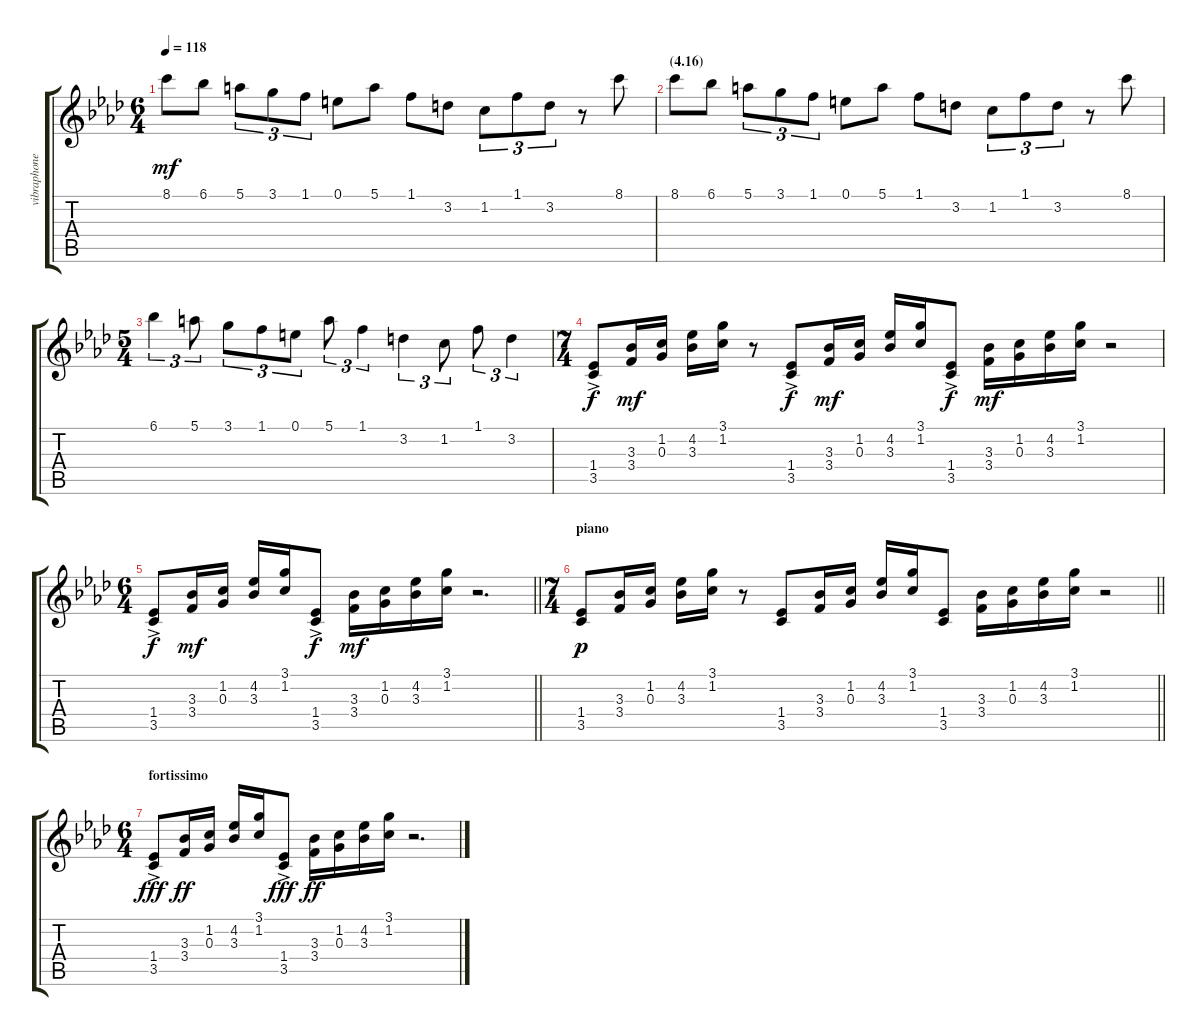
\track ("vibraphone (+12)" "vibraphone") {instrument vibraphone}
\staff {score tabs}
\tuning (E5 B4 G4 D4 A3 E3) {hide}
\ts (6 4)
\tempo 118
\clef g2
\ks ab
8.1{t}.8{dy mf} 6.1.8 5.1.8{tu (3 2)} 3.1.8{tu (3 2)} 1.1.8{tu (3 2)} 0.1.8 5.1.8 1.1.8 3.2.8 1.2.8{tu (3 2)} 1.1.8{tu (3 2)} 3.2.8{tu (3 2)} r.8 8.1.8 |
\section ("" "(4.16)")
8.1.8 6.1.8 5.1.8{tu (3 2)} 3.1.8{tu (3 2)} 1.1.8{tu (3 2)} 0.1.8 5.1.8 1.1.8 3.2.8 1.2.8{tu (3 2)} 1.1.8{tu (3 2)} 3.2.8{tu (3 2)} r.8 8.1.8 |
\ts (5 4)
6.1.4{tu (3 2)} 5.1.8{tu (3 2)} 3.1.8{tu (3 2)} 1.1.8{tu (3 2)} 0.1.8{tu (3 2)} 5.1.8{tu (3 2)} 1.1.4{tu (3 2)} 3.2.4{tu (3 2)} 1.2.8{tu (3 2)} 1.1.8{tu (3 2)} 3.2.4{tu (3 2)} |
\ts (7 4)
(1.4{ac} 3.5{ac}).8{dy f} (3.3 3.4).16{dy mf} (1.2 0.3).16 (4.2 3.3).16 (3.1 1.2).16 r.8 (1.4{ac} 3.5{ac}).8{dy f} (3.3 3.4).16{dy mf} (1.2 0.3).16 (4.2 3.3).16 (3.1 1.2).16 (1.4{ac} 3.5{ac}).8{dy f} (3.3 3.4).16{dy mf} (1.2 0.3).16 (4.2 3.3).16 (3.1 1.2).16 r.2 |
\ts (6 4)
\barLineRight lightlight
(1.4{ac} 3.5{ac}).8{dy f} (3.3 3.4).16{dy mf} (1.2 0.3).16 (4.2 3.3).16 (3.1 1.2).16 (1.4{ac} 3.5{ac}).8{dy f} (3.3 3.4).16{dy mf} (1.2 0.3).16 (4.2 3.3).16 (3.1 1.2).16 r.2{d} |
\ts (7 4)
\section ("" "piano")
\barLineRight lightlight
(1.4 3.5).8{dy p} (3.3 3.4).16 (1.2 0.3).16 (4.2 3.3).16 (3.1 1.2).16 r.8 (1.4 3.5).8 (3.3 3.4).16 (1.2 0.3).16 (4.2 3.3).16 (3.1 1.2).16 (1.4 3.5).8 (3.3 3.4).16 (1.2 0.3).16 (4.2 3.3).16 (3.1 1.2).16 r.2 |
\ts (6 4)
\section ("" "fortissimo")
(1.4{ac} 3.5{ac}).8{dy fff} (3.3 3.4).16{dy ff} (1.2 0.3).16 (4.2 3.3).16 (3.1 1.2).16 (1.4{ac} 3.5{ac}).8{dy fff} (3.3 3.4).16{dy ff} (1.2 0.3).16 (4.2 3.3).16 (3.1 1.2).16 r.2{d}
